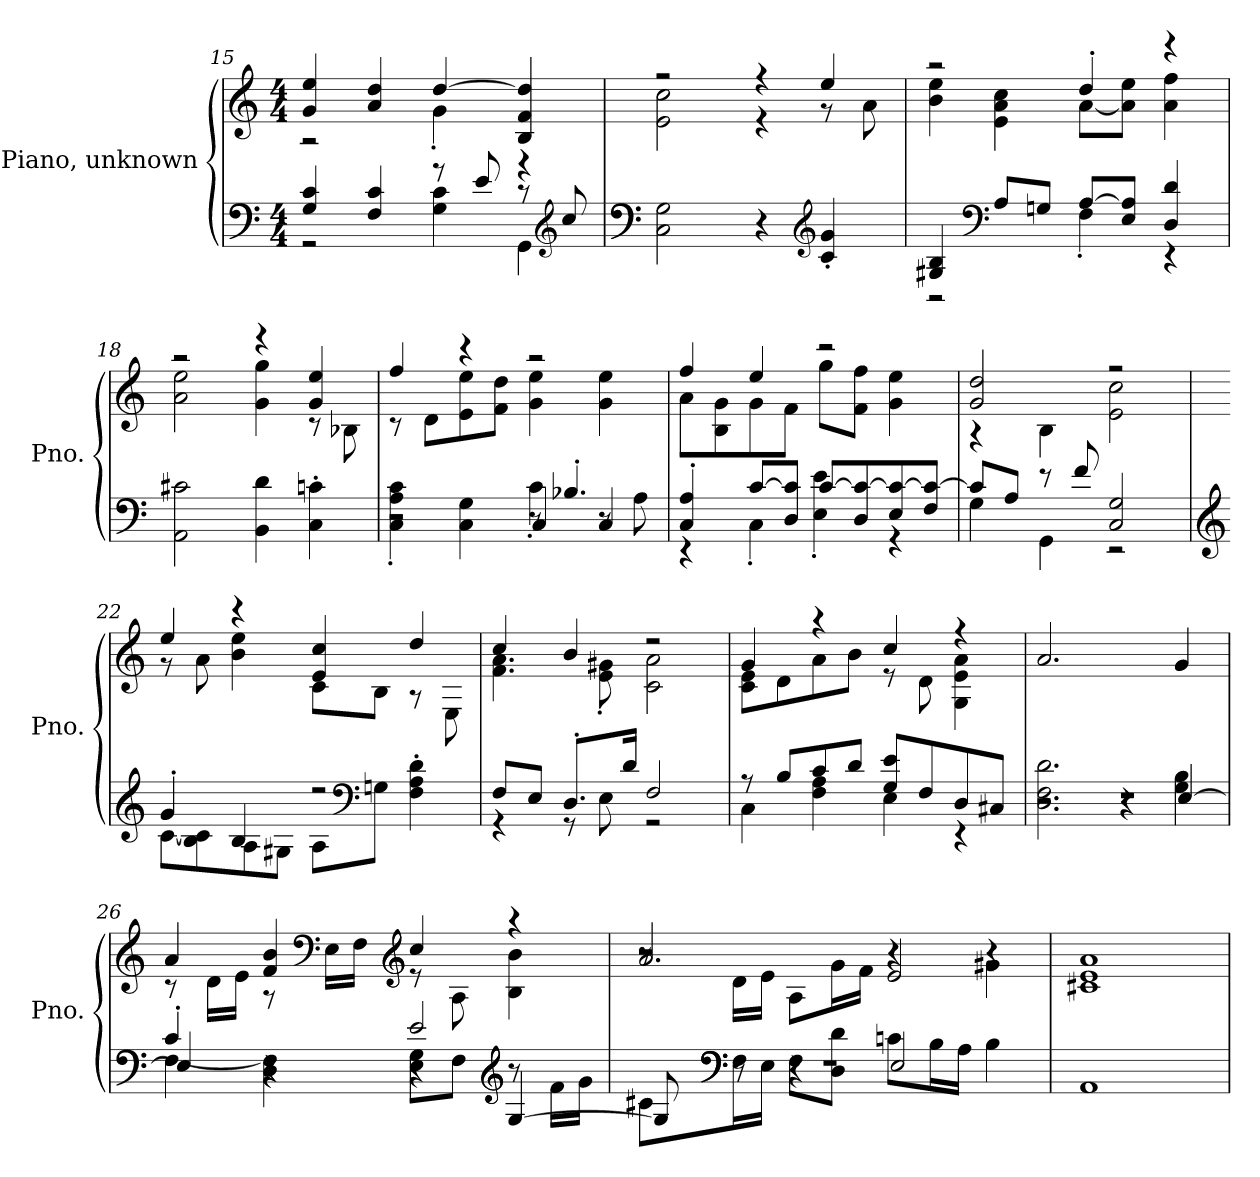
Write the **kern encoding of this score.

**kern	**kern
*part1	*part1
*staff2	*staff1
*I"Piano, unknown	*
*I'Pno.	*
!!LO:LB:g=z
*clefF4	*clefG2
*k[]	*k[]
*M4/4	*M4/4
=15	=15
*^	*^
4G/ 4c/	2r	4g/ 4ee/	2r
4F/ 4c/	.	4a/ 4dd/	.
8r	4G\ 4c\	[4dd/	4g'\
8e/	.	.	.
8r	4GG\	4B/ 4f/ 4dd/]	4r
*clefG2	*	*	*
8cc/	.	.	.
*v	*v	*	*
=16	=16	=16
*clefF4	*	*
2C\ 2G\	2r	2e\ 2cc\
4r	4r	4r
*clefG2	*	*
4c/' 4g/'	4ee/	8r
.	.	8a\
=17	=17	=17
*^	*	*
4G#X/ 4B/	2r	2r	4b\ 4ee\
*clefF4	*	*	*
8A/L	.	.	4e\ 4a\ 4cc\
8Gn/J	.	.	.
[8A/L	4F'\	4dd'/	[8a\L
8E/ 8A/]J	.	.	8a\] 8ee\J
4D/ 4d/	4r	4r	4a\ 4ff\
*v	*v	*	*
=18	=18	=18
2AA\ 2c#X\	2r	2a\ 2ee\
4BB\ 4d\	4r	4g\ 4gg\
4C\' 4cn\'	4g/ 4ee/	8r
.	.	8B-X\
!!LO:LB:g=z	!!
=19	=19	=19
*^	*	*
*	*^	*	*
2r	4C\' 4A\' 4c\'	2r	4ff/	8r
.	.	.	.	8d\L
.	4C\ 4G\	.	4r	8e\ 8ee\
.	.	.	.	8f\ 8dd\J
8r	4c'\	4C/	2r	4g\ 4ee\
4.B-X'/	.	.	.	.
.	8r	4C/	.	4g\ 4ee\
.	8A\	.	.	.
*	*v	*v	*	*
=20	=20	=20	=20
4C/' 4A/'	4r	4ff/	8a\L
.	.	.	8B\ 8g\
[8c/L	4C'\	4ee/	8g\
8D/ 8c/]J	.	.	8f\J
[8c/L	4E\' 4e\'	2r	8gg\L
8D/ 8c/_	.	.	8f\ 8ff\J
8E/ 8c/_	4r	.	4g\ 4ee\
8F/ 8c/_J	.	.	.
=21	=21	=21	=21
8c/L]	4G\	2g/ 2dd/	4r
8A/J	.	.	.
8r	4GG\	.	4B\
8f/	.	.	.
2C/ 2G/	2r	2r	2e\ 2cc\
=22	=22	=22	=22
*clefG2	*	*	*
4g'/	[8c\L	4ee/	8r
.	8B\ 8c\]	.	8a\
4B/	8A\	4r	4b\ 4ee\
.	8G#X\J	.	.
2r	8A\L	4e/ 4cc/	8c\L
*clefF4	*	*	*
.	8Gn\J	.	8B\J
.	4F\' 4A\' 4d\'	4dd/	8r
.	.	.	8E\
!!LO:LB:g=z	!!
=23	=23	=23	=23
8F/L	4r	4cc/	4.f\ 4.a\
8E/J	.	.	.
8.D'/L	8r	4b/	.
.	8E\	.	8e\' 8g#X\'
16d/Jk	.	.	.
2F/	2r	2r	2c\ 2a\
=24	=24	=24	=24
8r	4C\	4g/	8c\ 8e\L
8B/L	.	.	8d\
8c/	4F\ 4A\	4r	8a\
8d/J	.	.	8b\J
8G/ 8e/L	4E\	4cc/	8r
8F/	.	.	8d\
8D/	4r	4r	4G\ 4e\ 4a\
8C#X/J	.	.	.
*	*	*v	*v
=25	=25	=25
*	*^	*
1r	2.D\ 2.F\ 2.d\	2r	2.a/
.	.	4r	.
.	4G\ 4B\	[4E/	4g/
=26	=26	=26	=26
*	*	*	*^
4c'/	[4F\	4E/]	4a/	8r
.	.	.	.	16d\LL
.	.	.	.	16e\JJ
4r	4D\ 4F\]	4r	4f/ 4b/	8r
*	*	*	*clefF4	*
.	.	.	.	16E\LL
.	.	.	.	16F\JJ
*	*	*	*clefG2	*
2e/	8E\ 8G\L	4r	4cc/	8r
.	8F\J	.	.	8A\
*clefG2	*	*	*	*
.	8r	[4G/	4r	4B\ 4b\
.	16f\LL	.	.	.
.	16g\JJ	.	.	.
!!LO:PB:g=z
=27	=27	=27	=27	=27
*	*	*	*	*^
1r	8c#X\L	8G/]	2.a/	8r	2r
*clefF4	*	*	*	*	*
.	16F\L	8r	.	16d\LL	.
.	16E\JJ	.	.	16e\JJ	.
.	8F\L	4r	.	8A\L	.
.	8D\ 8d\J	.	.	16g\L	.
.	.	.	.	16f\JJ	.
.	8cn\L	2E/	.	4r	2e/
.	16B\L	.	.	.	.
.	16A\JJ	.	.	.	.
.	4B\	.	4r	4g#X\	.
*v	*v	*v	*	*	*
*	*v	*v	*v
=28	=28
1AA	1c#X 1e 1a
=	=
*-	*-
